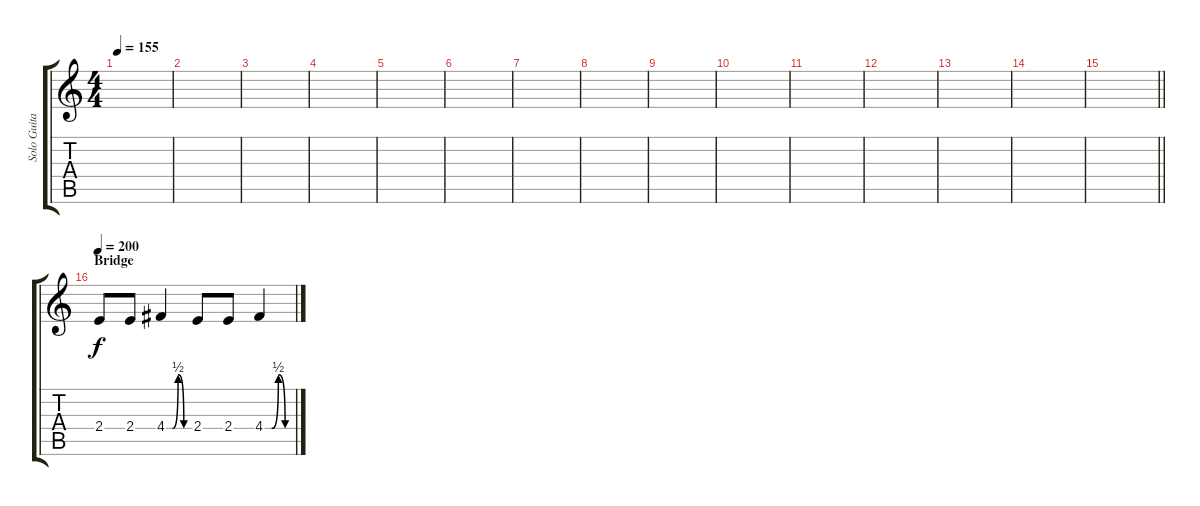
\track ("Solo Guitar" "Solo Guita") {instrument distortionguitar}
\staff {score tabs}
\tuning (E4 B3 G3 D3 A2 E2) {hide}
\ts (4 4)
\tempo 155
\clef g2
\ks c
|
|
|
|
|
|
|
|
|
|
|
|
|
|
\barLineRight lightlight
|
\section ("" "Bridge")
\tempo 200
2.4.8 2.4.8 4.4{be (custom 0 0 15 0 30 2 45 0 60 0)}.4 2.4.8 2.4.8 4.4{be (custom 0 0 15 0 30 2 45 0 60 0)}.4
